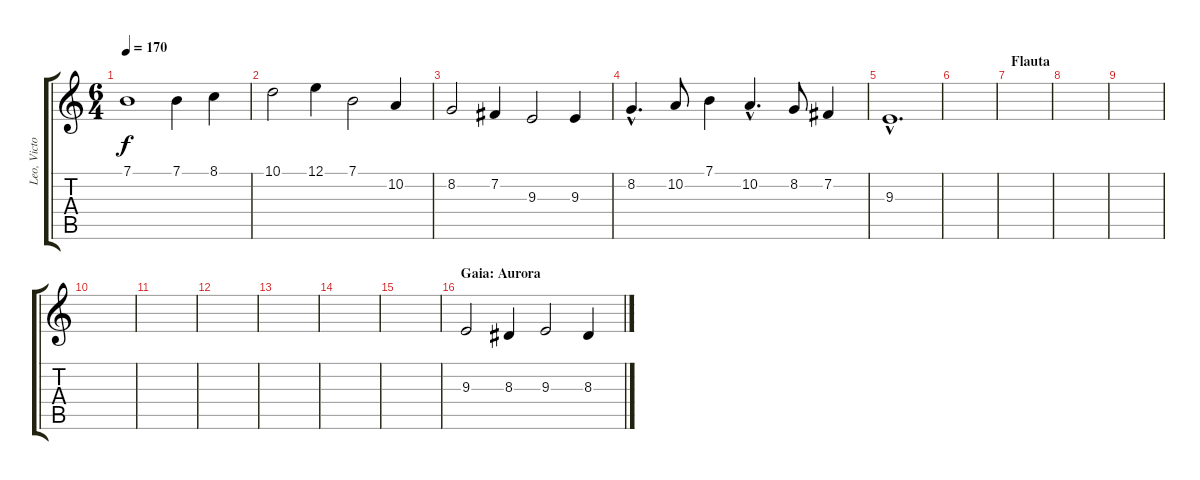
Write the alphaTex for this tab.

\track ("Leo, Victor, Jose y Aurora" "Leo, Victo") {instrument lead1square}
\staff {score tabs}
\tuning (E4 B3 G3 D3 A2 E2) {hide}
\ts (6 4)
\tempo 170
\clef g2
\ks c
7.1.1{dy f} 7.1.4 8.1.4 |
10.1.2 12.1.4 7.1.2 10.2.4 |
8.2.2 7.2.4 9.3.2 9.3.4 |
8.2{hac}.4{d} 10.2.8 7.1.4 10.2{hac}.4{d} 8.2.8 7.2.4 |
9.3{hac}.1{d} |
|
\section ("" "Flauta")
|
|
|
|
|
|
|
|
|
\section ("" "Gaia: Aurora")
9.3.2 8.3.4 9.3.2 8.3.4
